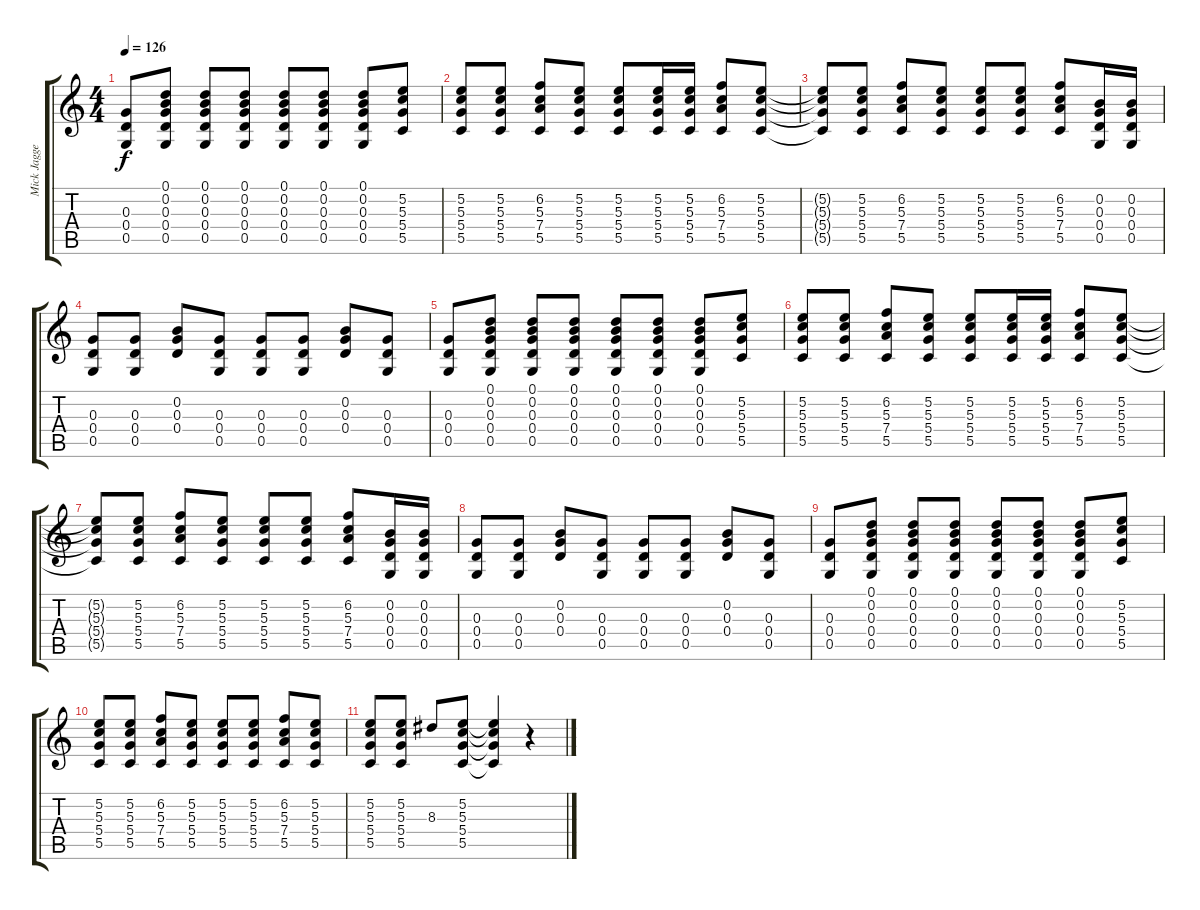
\track ("Mick Jagger" "Mick Jagge") {instrument acousticguitarsteel}
\staff {score tabs}
\tuning (D4 B3 G3 D3 G2 D2) {hide}
\ts (4 4)
\tempo 126
\clef g2
\ks c
(0.3 0.4 0.5).8{dy f} (0.1 0.2 0.3 0.4 0.5).8 (0.1 0.2 0.3 0.4 0.5).8 (0.1 0.2 0.3 0.4 0.5).8 (0.1 0.2 0.3 0.4 0.5).8 (0.1 0.2 0.3 0.4 0.5).8 (0.1 0.2 0.3 0.4 0.5).8 (5.2 5.3 5.4 5.5).8 |
(5.2 5.3 5.4 5.5).8 (5.2 5.3 5.4 5.5).8 (6.2 5.3 7.4 5.5).8 (5.2 5.3 5.4 5.5).8 (5.2 5.3 5.4 5.5).8 (5.2 5.3 5.4 5.5).16 (5.2 5.3 5.4 5.5).16 (6.2 5.3 7.4 5.5).8 (5.2 5.3 5.4 5.5).8 |
(5.2{t} 5.3{t} 5.4{t} 5.5{t}).8 (5.2 5.3 5.4 5.5).8 (6.2 5.3 7.4 5.5).8 (5.2 5.3 5.4 5.5).8 (5.2 5.3 5.4 5.5).8 (5.2 5.3 5.4 5.5).8 (6.2 5.3 7.4 5.5).8 (0.2 0.3 0.4 0.5).16 (0.2 0.3 0.4 0.5).16 |
(0.3 0.4 0.5).8 (0.3 0.4 0.5).8 (0.2 0.3 0.4).8 (0.3 0.4 0.5).8 (0.3 0.4 0.5).8 (0.3 0.4 0.5).8 (0.2 0.3 0.4).8 (0.3 0.4 0.5).8 |
(0.3 0.4 0.5).8 (0.1 0.2 0.3 0.4 0.5).8 (0.1 0.2 0.3 0.4 0.5).8 (0.1 0.2 0.3 0.4 0.5).8 (0.1 0.2 0.3 0.4 0.5).8 (0.1 0.2 0.3 0.4 0.5).8 (0.1 0.2 0.3 0.4 0.5).8 (5.2 5.3 5.4 5.5).8 |
(5.2 5.3 5.4 5.5).8 (5.2 5.3 5.4 5.5).8 (6.2 5.3 7.4 5.5).8 (5.2 5.3 5.4 5.5).8 (5.2 5.3 5.4 5.5).8 (5.2 5.3 5.4 5.5).16 (5.2 5.3 5.4 5.5).16 (6.2 5.3 7.4 5.5).8 (5.2 5.3 5.4 5.5).8 |
(5.2{t} 5.3{t} 5.4{t} 5.5{t}).8 (5.2 5.3 5.4 5.5).8 (6.2 5.3 7.4 5.5).8 (5.2 5.3 5.4 5.5).8 (5.2 5.3 5.4 5.5).8 (5.2 5.3 5.4 5.5).8 (6.2 5.3 7.4 5.5).8 (0.2 0.3 0.4 0.5).16 (0.2 0.3 0.4 0.5).16 |
(0.3 0.4 0.5).8 (0.3 0.4 0.5).8 (0.2 0.3 0.4).8 (0.3 0.4 0.5).8 (0.3 0.4 0.5).8 (0.3 0.4 0.5).8 (0.2 0.3 0.4).8 (0.3 0.4 0.5).8 |
(0.3 0.4 0.5).8 (0.1 0.2 0.3 0.4 0.5).8 (0.1 0.2 0.3 0.4 0.5).8 (0.1 0.2 0.3 0.4 0.5).8 (0.1 0.2 0.3 0.4 0.5).8 (0.1 0.2 0.3 0.4 0.5).8 (0.1 0.2 0.3 0.4 0.5).8 (5.2 5.3 5.4 5.5).8 |
(5.2 5.3 5.4 5.5).8 (5.2 5.3 5.4 5.5).8 (6.2 5.3 7.4 5.5).8 (5.2 5.3 5.4 5.5).8 (5.2 5.3 5.4 5.5).8 (5.2 5.3 5.4 5.5).8 (6.2 5.3 7.4 5.5).8 (5.2 5.3 5.4 5.5).8 |
(5.2 5.3 5.4 5.5).8 (5.2 5.3 5.4 5.5).8 8.3.8 (5.2 5.3 5.4 5.5).8 (5.2{t} 5.3{t} 5.4{t} 5.5{t}).4 r.4
